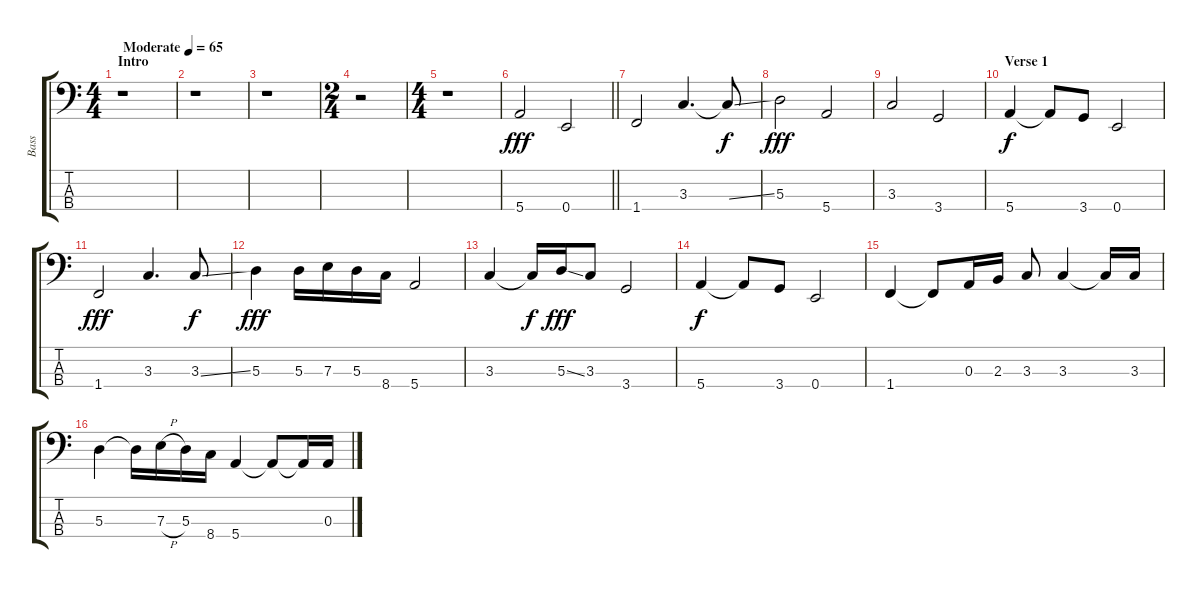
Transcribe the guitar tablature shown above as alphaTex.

\track ("Bass" "Bass") {instrument electricbassfinger}
\staff {score tabs}
\tuning (G2 D2 A1 E1) {hide}
\ts (4 4)
\section ("" "Intro")
\tempo (65 "Moderate")
\clef f4
\ks c
r.1{dy fff instrument electricbassfinger} |
r.1 |
r.1 |
\ts (2 4)
r.2 |
\ts (4 4)
r.1 |
\barLineRight lightlight
5.4.2 0.4.2 |
1.4.2 3.3.4{d} 3.3{ss t}.8{dy f} |
5.3.2{dy fff} 5.4.2 |
3.3.2 3.4.2 |
\section ("" "Verse 1")
5.4.4{dy f} 5.4{t}.8 3.4.8 0.4.2 |
1.4.2{dy fff} 3.3.4{d} 3.3{ss}.8{dy f} |
5.3.4{dy fff} 5.3.16 7.3.16 5.3.16 8.4.16 5.4.2 |
3.3.4 3.3{t}.16{dy f} 5.3{ss}.16{dy fff} 3.3.8 3.4.2 |
5.4.4{dy f} 5.4{t}.8 3.4.8 0.4.2 |
1.4.4 1.4{t}.8 0.3.16 2.3.16 3.3.8 3.3.4 3.3{t}.16 3.3.16 |
5.3.4 5.3{t}.16 7.3{h}.16 5.3.16 8.4.16 5.4.4 5.4{t}.8 5.4{t}.16 0.3.16
